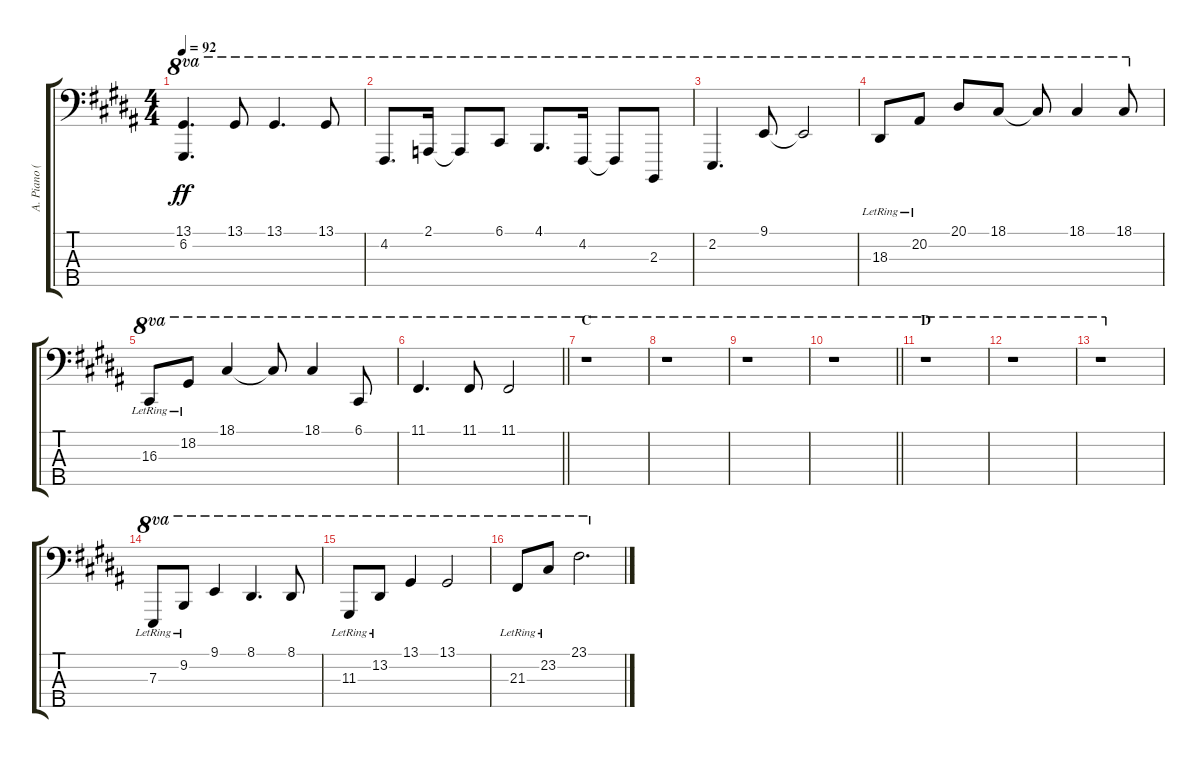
\track ("A. Piano (Left Hand)" "A. Piano (") {instrument acousticgrandpiano}
\staff {score tabs}
\tuning (G2 D2 A1 E1 B0) {hide}
\ts (4 4)
\tempo 92
\clef f4
\ks b
(13.1 6.2).4{d ot 8va dy ff} 13.1.8{ot 8va} 13.1.4{d ot 8va} 13.1.8{ot 8va} |
4.2.8{d ot 8va} 2.1.16{ot 8va} 2.1{t}.8{ot 8va} 6.1.8{ot 8va} 4.1.8{d ot 8va} 4.2.16{ot 8va} 4.2{t}.8{ot 8va} 2.3.8{ot 8va} |
2.2.4{d ot 8va} 9.1.8{ot 8va} 9.1{t}.2{ot 8va} |
18.3{lr}.8{ot 8va} 20.2{lr}.8{ot 8va} 20.1.8{ot 8va} 18.1.8{ot 8va} 18.1{t}.8{ot 8va} 18.1.4{ot 8va} 18.1.8{ot 8va} |
16.3{lr}.8{ot 8va} 18.2{lr}.8{ot 8va} 18.1.4{ot 8va} 18.1{t}.8{ot 8va} 18.1.4{ot 8va} 6.1.8{ot 8va} |
\barLineRight lightlight
11.1.4{d ot 8va} 11.1.8{ot 8va} 11.1.2{ot 8va} |
\section ("" "C")
r.1{ot 8va} |
r.1{ot 8va} |
r.1{ot 8va} |
\barLineRight lightlight
r.1{ot 8va} |
\section ("" "D")
r.1{ot 8va} |
r.1{ot 8va} |
r.1{ot 8va} |
7.3{lr}.8{ot 8va} 9.2{lr}.8{ot 8va} 9.1.4{ot 8va} 8.1.4{d ot 8va} 8.1.8{ot 8va} |
11.3{lr}.8{ot 8va} 13.2{lr}.8{ot 8va} 13.1.4{ot 8va} 13.1.2{ot 8va} |
21.3{lr}.8{ot 8va} 23.2{lr}.8{ot 8va} 23.1.2{d ot 8va}
